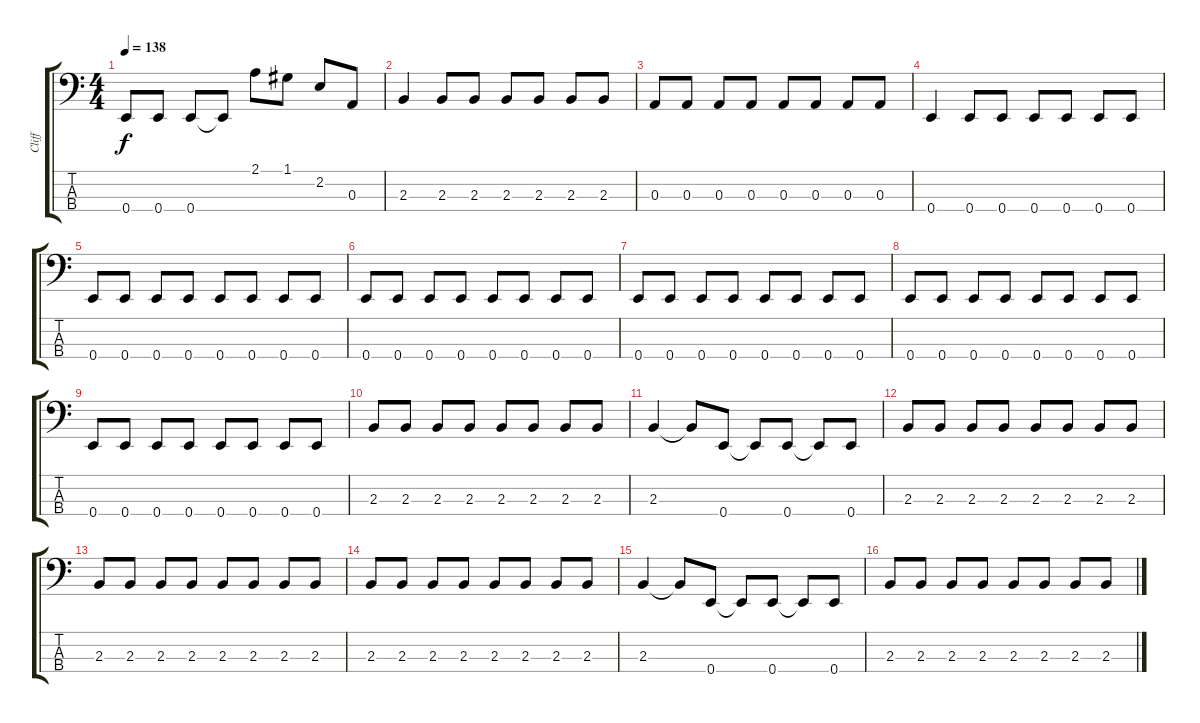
\track ("Cliff" "Cliff") {instrument electricbassfinger}
\staff {score tabs}
\tuning (G2 D2 A1 E1) {hide}
\ts (4 4)
\tempo 138
\clef f4
\ks c
0.4.8{dy f} 0.4.8 0.4.8 0.4{t}.8 2.1.8 1.1.8 2.2.8 0.3.8 |
2.3.4 2.3.8 2.3.8 2.3.8 2.3.8 2.3.8 2.3.8 |
0.3.8 0.3.8 0.3.8 0.3.8 0.3.8 0.3.8 0.3.8 0.3.8 |
0.4.4 0.4.8 0.4.8 0.4.8 0.4.8 0.4.8 0.4.8 |
0.4.8 0.4.8 0.4.8 0.4.8 0.4.8 0.4.8 0.4.8 0.4.8 |
0.4.8 0.4.8 0.4.8 0.4.8 0.4.8 0.4.8 0.4.8 0.4.8 |
0.4.8 0.4.8 0.4.8 0.4.8 0.4.8 0.4.8 0.4.8 0.4.8 |
0.4.8 0.4.8 0.4.8 0.4.8 0.4.8 0.4.8 0.4.8 0.4.8 |
0.4.8 0.4.8 0.4.8 0.4.8 0.4.8 0.4.8 0.4.8 0.4.8 |
2.3.8 2.3.8 2.3.8 2.3.8 2.3.8 2.3.8 2.3.8 2.3.8 |
2.3.4 2.3{t}.8 0.4.8 0.4{t}.8 0.4.8 0.4{t}.8 0.4.8 |
2.3.8 2.3.8 2.3.8 2.3.8 2.3.8 2.3.8 2.3.8 2.3.8 |
2.3.8 2.3.8 2.3.8 2.3.8 2.3.8 2.3.8 2.3.8 2.3.8 |
2.3.8 2.3.8 2.3.8 2.3.8 2.3.8 2.3.8 2.3.8 2.3.8 |
2.3.4 2.3{t}.8 0.4.8 0.4{t}.8 0.4.8 0.4{t}.8 0.4.8 |
2.3.8 2.3.8 2.3.8 2.3.8 2.3.8 2.3.8 2.3.8 2.3.8
